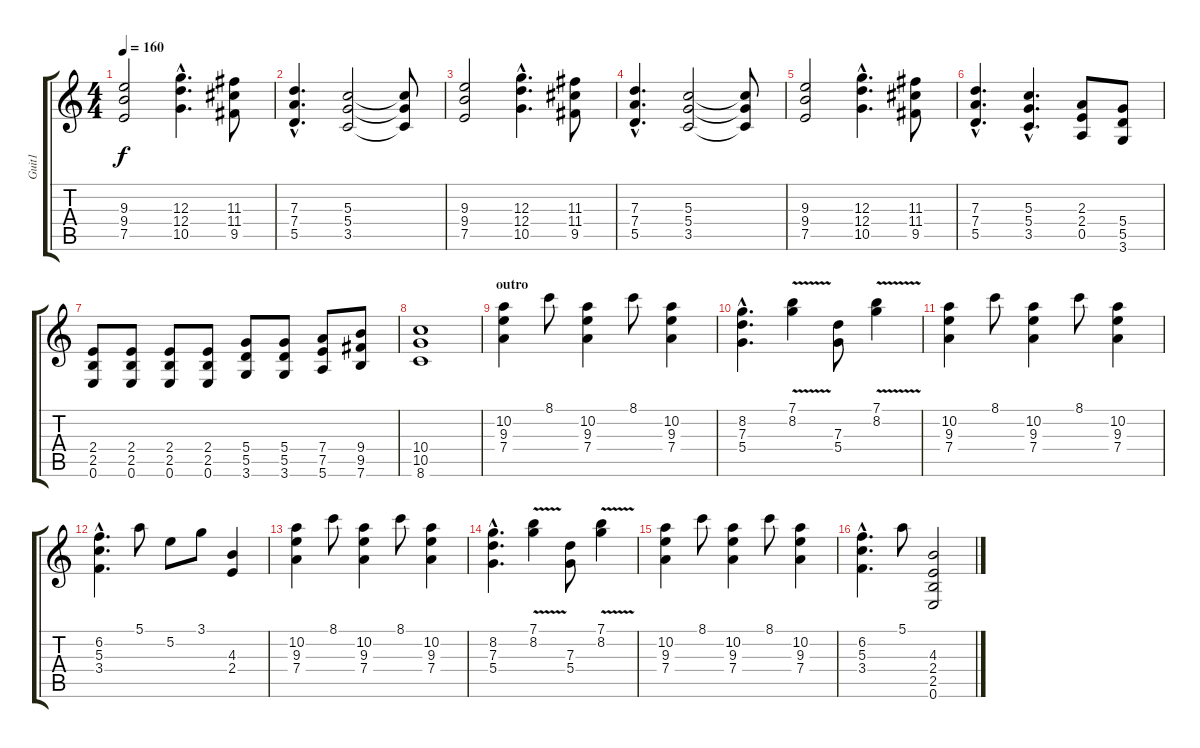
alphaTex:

\track ("Guit1" "Guit1") {instrument electricguitarclean}
\staff {score tabs}
\tuning (E4 B3 G3 D3 A2 E2) {hide}
\ts (4 4)
\tempo 160
\clef g2
\ks c
(9.3 9.4 7.5).2{dy f instrument overdrivenguitar} (12.3{hac} 12.4{hac} 10.5{hac}).4{d} (11.3 11.4 9.5).8 |
(7.3{hac} 7.4{hac} 5.5{hac}).4{d} (5.3 5.4 3.5).2 (5.3{t} 5.4{t} 3.5{t}).8 |
(9.3 9.4 7.5).2 (12.3{hac} 12.4{hac} 10.5{hac}).4{d} (11.3 11.4 9.5).8 |
(7.3{hac} 7.4{hac} 5.5{hac}).4{d} (5.3 5.4 3.5).2 (5.3{t} 5.4{t} 3.5{t}).8 |
(9.3 9.4 7.5).2 (12.3{hac} 12.4{hac} 10.5{hac}).4{d} (11.3 11.4 9.5).8 |
(7.3{hac} 7.4{hac} 5.5{hac}).4{d} (5.3{hac} 5.4{hac} 3.5{hac}).4{d} (2.3 2.4 0.5).8 (5.4 5.5 3.6).8 |
(2.4 2.5 0.6).8 (2.4 2.5 0.6).8 (2.4 2.5 0.6).8 (2.4 2.5 0.6).8 (5.4 5.5 3.6).8 (5.4 5.5 3.6).8 (7.4 7.5 5.6).8 (9.4 9.5 7.6).8 |
(10.4 10.5 8.6).1 |
\section ("" "outro")
(10.2 9.3 7.4).4{volume 11 instrument overdrivenguitar} 8.1.8 (10.2 9.3 7.4).4 8.1.8 (10.2 9.3 7.4).4 |
(8.2{hac} 7.3{hac} 5.4{hac}).4{d} (7.1{v} 8.2{v}).4 (7.3 5.4).8 (7.1{v} 8.2{v}).4 |
(10.2 9.3 7.4).4 8.1.8 (10.2 9.3 7.4).4 8.1.8 (10.2 9.3 7.4).4 |
(6.2{hac} 5.3{hac} 3.4{hac}).4{d} 5.1.8 5.2.8 3.1.8 (4.3 2.4).4 |
(10.2 9.3 7.4).4{volume 11 instrument overdrivenguitar} 8.1.8 (10.2 9.3 7.4).4 8.1.8 (10.2 9.3 7.4).4 |
(8.2{hac} 7.3{hac} 5.4{hac}).4{d} (7.1{v} 8.2{v}).4 (7.3 5.4).8 (7.1{v} 8.2{v}).4 |
(10.2 9.3 7.4).4 8.1.8 (10.2 9.3 7.4).4 8.1.8 (10.2 9.3 7.4).4 |
(6.2{hac} 5.3{hac} 3.4{hac}).4{d} 5.1.8 (4.3 2.4 2.5 0.6).2
